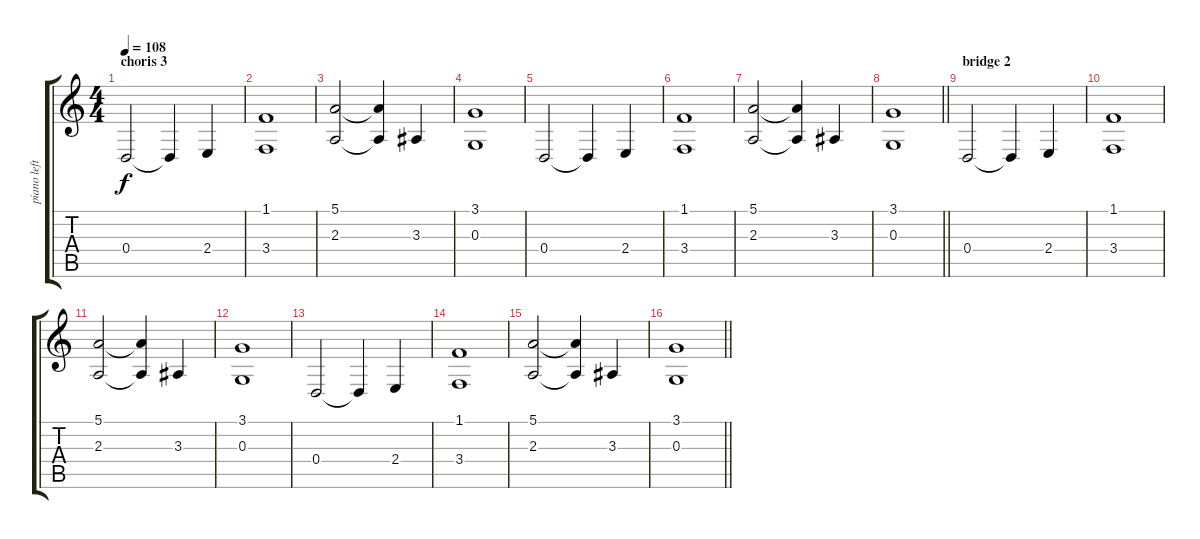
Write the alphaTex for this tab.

\track ("piano left" "piano left") {instrument electricgrandpiano}
\staff {score tabs}
\tuning (E4 B3 G3 D3 A2 E2) {hide}
\ts (4 4)
\section ("" "choris 3")
\tempo 108
\clef g2
\ks c
0.4.2{dy f} 0.4{t}.4 2.4.4 |
(1.1 3.4).1 |
(5.1 2.3).2 (5.1{t} 2.3{t}).4 3.3.4 |
(3.1 0.3).1 |
0.4.2 0.4{t}.4 2.4.4 |
(1.1 3.4).1 |
(5.1 2.3).2 (5.1{t} 2.3{t}).4 3.3.4 |
\barLineRight lightlight
(3.1 0.3).1 |
\section ("" "bridge 2")
0.4.2 0.4{t}.4 2.4.4 |
(1.1 3.4).1 |
(5.1 2.3).2 (5.1{t} 2.3{t}).4 3.3.4 |
(3.1 0.3).1 |
0.4.2 0.4{t}.4 2.4.4 |
(1.1 3.4).1 |
(5.1 2.3).2 (5.1{t} 2.3{t}).4 3.3.4 |
\barLineRight lightlight
(3.1 0.3).1
